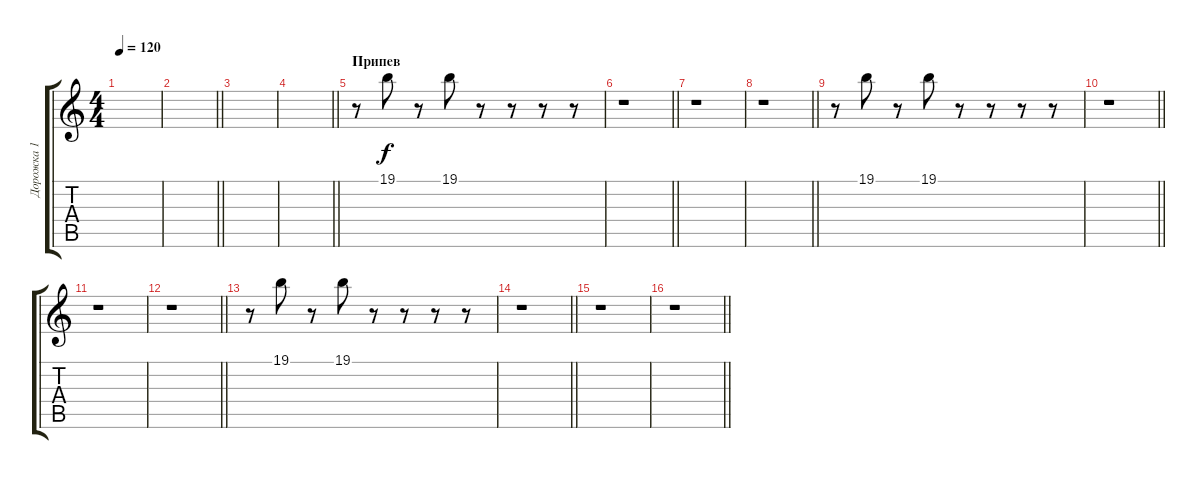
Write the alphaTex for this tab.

\track ("Дорожка 1" "Дорожка 1") {instrument synthbrass1}
\staff {score tabs}
\tuning (E4 B3 G3 D3 A2 E2) {hide}
\ts (4 4)
\tempo 120
\clef g2
\ks c
|
\barLineRight lightlight
|
|
\barLineRight lightlight
|
\section ("" "Припев")
r.8 19.1.8{dy f} r.8 19.1.8 r.8 r.8 r.8 r.8 |
\barLineRight lightlight
r.1 |
r.1 |
\barLineRight lightlight
r.1 |
r.8 19.1.8 r.8 19.1.8 r.8 r.8 r.8 r.8 |
\barLineRight lightlight
r.1 |
r.1 |
\barLineRight lightlight
r.1 |
r.8 19.1.8 r.8 19.1.8 r.8 r.8 r.8 r.8 |
\barLineRight lightlight
r.1 |
r.1 |
\barLineRight lightlight
r.1
